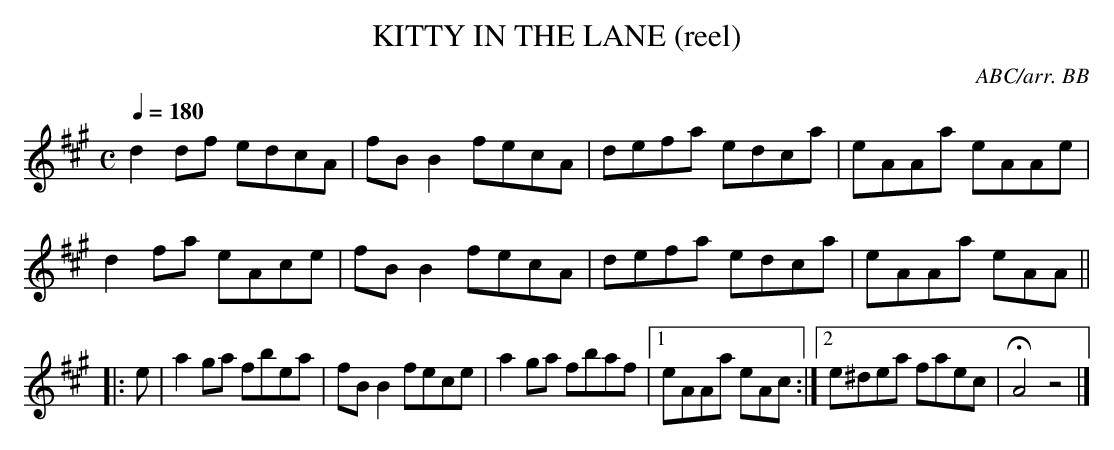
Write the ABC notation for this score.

X:1
T:KITTY IN THE LANE (reel)
C:ABC/arr. BB
Q:1/4=180
L:1/8
M:C
K:A
d2df edcA|fBB2 fecA|defa edca|eAAa eAAe|
d2fa eAce|fBB2 fecA|defa edca|eAAa eAA||
|:e|a2ga fbea|fBB2 fece|a2ga fbaf|1 eAAa eAc:|\
[2 e^dea faec|HA4z4|]
